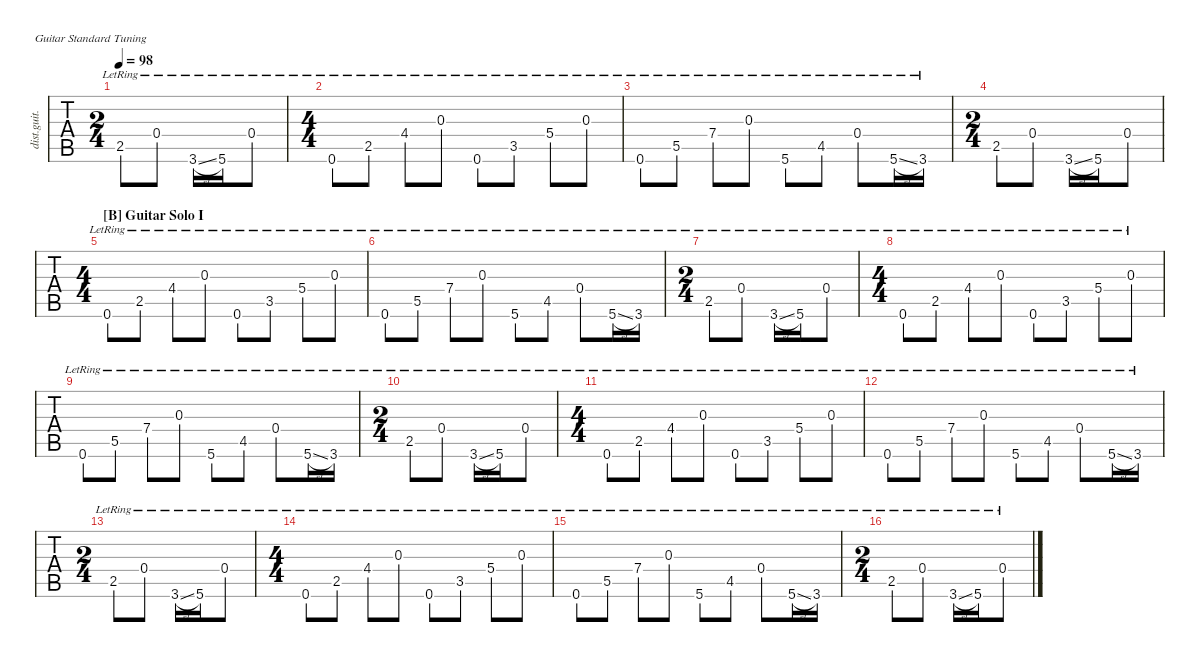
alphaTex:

\defaultSystemsLayout 4
\hideDynamics
\bracketExtendMode nobrackets
\track ("Clean Guitar (Kirk)" "dist.guit.") {instrument distortionguitar}
\staff {tabs}
\tuning (E4 B3 G3 D3 A2 E2)
\ts (2 4)
\beaming (8 2 2)
\tempo 98
\clef g2
\ks eminor
2.5{lr acc forcenatural}.8{dy mf} 0.4{lr acc forcenatural}.8 3.6{sl lr acc forcenatural}.16 5.6{lr acc forcenatural}.16 0.4{lr acc forcenatural}.8 |
\ts (4 4)
\beaming (8 2 2 2 2)
0.6{lr acc forcenatural}.8 2.5{lr acc forcenatural}.8 4.4{lr acc #}.8 0.3{lr acc forcenatural}.8 0.6{lr acc forcenatural}.8 3.5{lr acc forcenatural}.8 5.4{lr acc forcenatural}.8 0.3{lr acc forcenatural}.8 |
0.6{lr acc forcenatural}.8 5.5{lr acc forcenatural}.8 7.4{lr acc forcenatural}.8 0.3{lr acc forcenatural}.8 5.6{lr acc forcenatural}.8 4.5{lr acc #}.8 0.4{lr acc forcenatural}.8 5.6{sl lr acc forcenatural}.16 3.6{lr acc forcenatural}.16 |
\ts (2 4)
\beaming (8 2 2)
2.5{acc forcenatural}.8 0.4{acc forcenatural}.8 3.6{sl acc forcenatural}.16 5.6{acc forcenatural}.16 0.4{acc forcenatural}.8 |
\ts (4 4)
\beaming (8 2 2 2 2)
\section ("B" "Guitar Solo I")
0.6{lr acc forcenatural}.8 2.5{lr acc forcenatural}.8 4.4{lr acc #}.8 0.3{lr acc forcenatural}.8 0.6{lr acc forcenatural}.8 3.5{lr acc forcenatural}.8 5.4{lr acc forcenatural}.8 0.3{lr acc forcenatural}.8 |
0.6{lr acc forcenatural}.8 5.5{lr acc forcenatural}.8 7.4{lr acc forcenatural}.8 0.3{lr acc forcenatural}.8 5.6{lr acc forcenatural}.8 4.5{lr acc #}.8 0.4{lr acc forcenatural}.8 5.6{sl lr acc forcenatural}.16 3.6{lr acc forcenatural}.16 |
\ts (2 4)
\beaming (8 2 2)
2.5{lr acc forcenatural}.8 0.4{lr acc forcenatural}.8 3.6{sl lr acc forcenatural}.16 5.6{lr acc forcenatural}.16 0.4{lr acc forcenatural}.8 |
\ts (4 4)
\beaming (8 2 2 2 2)
0.6{lr acc forcenatural}.8 2.5{lr acc forcenatural}.8 4.4{lr acc #}.8 0.3{lr acc forcenatural}.8 0.6{lr acc forcenatural}.8 3.5{lr acc forcenatural}.8 5.4{lr acc forcenatural}.8 0.3{lr acc forcenatural}.8 |
0.6{lr acc forcenatural}.8 5.5{lr acc forcenatural}.8 7.4{lr acc forcenatural}.8 0.3{lr acc forcenatural}.8 5.6{lr acc forcenatural}.8 4.5{lr acc #}.8 0.4{lr acc forcenatural}.8 5.6{sl lr acc forcenatural}.16 3.6{lr acc forcenatural}.16 |
\ts (2 4)
\beaming (8 2 2)
2.5{lr acc forcenatural}.8 0.4{lr acc forcenatural}.8 3.6{sl lr acc forcenatural}.16 5.6{lr acc forcenatural}.16 0.4{lr acc forcenatural}.8 |
\ts (4 4)
\beaming (8 2 2 2 2)
0.6{lr acc forcenatural}.8 2.5{lr acc forcenatural}.8 4.4{lr acc #}.8 0.3{lr acc forcenatural}.8 0.6{lr acc forcenatural}.8 3.5{lr acc forcenatural}.8 5.4{lr acc forcenatural}.8 0.3{lr acc forcenatural}.8 |
0.6{lr acc forcenatural}.8 5.5{lr acc forcenatural}.8 7.4{lr acc forcenatural}.8 0.3{lr acc forcenatural}.8 5.6{lr acc forcenatural}.8 4.5{lr acc #}.8 0.4{lr acc forcenatural}.8 5.6{sl lr acc forcenatural}.16 3.6{lr acc forcenatural}.16 |
\ts (2 4)
\beaming (8 2 2)
2.5{lr acc forcenatural}.8 0.4{lr acc forcenatural}.8 3.6{sl lr acc forcenatural}.16 5.6{lr acc forcenatural}.16 0.4{lr acc forcenatural}.8 |
\ts (4 4)
\beaming (8 2 2 2 2)
0.6{lr acc forcenatural}.8 2.5{lr acc forcenatural}.8 4.4{lr acc #}.8 0.3{lr acc forcenatural}.8 0.6{lr acc forcenatural}.8 3.5{lr acc forcenatural}.8 5.4{lr acc forcenatural}.8 0.3{lr acc forcenatural}.8 |
0.6{lr acc forcenatural}.8 5.5{lr acc forcenatural}.8 7.4{lr acc forcenatural}.8 0.3{lr acc forcenatural}.8 5.6{lr acc forcenatural}.8 4.5{lr acc #}.8 0.4{lr acc forcenatural}.8 5.6{sl lr acc forcenatural}.16 3.6{lr acc forcenatural}.16 |
\ts (2 4)
\beaming (8 2 2)
2.5{lr acc forcenatural}.8 0.4{lr acc forcenatural}.8 3.6{sl lr acc forcenatural}.16 5.6{lr acc forcenatural}.16 0.4{lr acc forcenatural}.8
